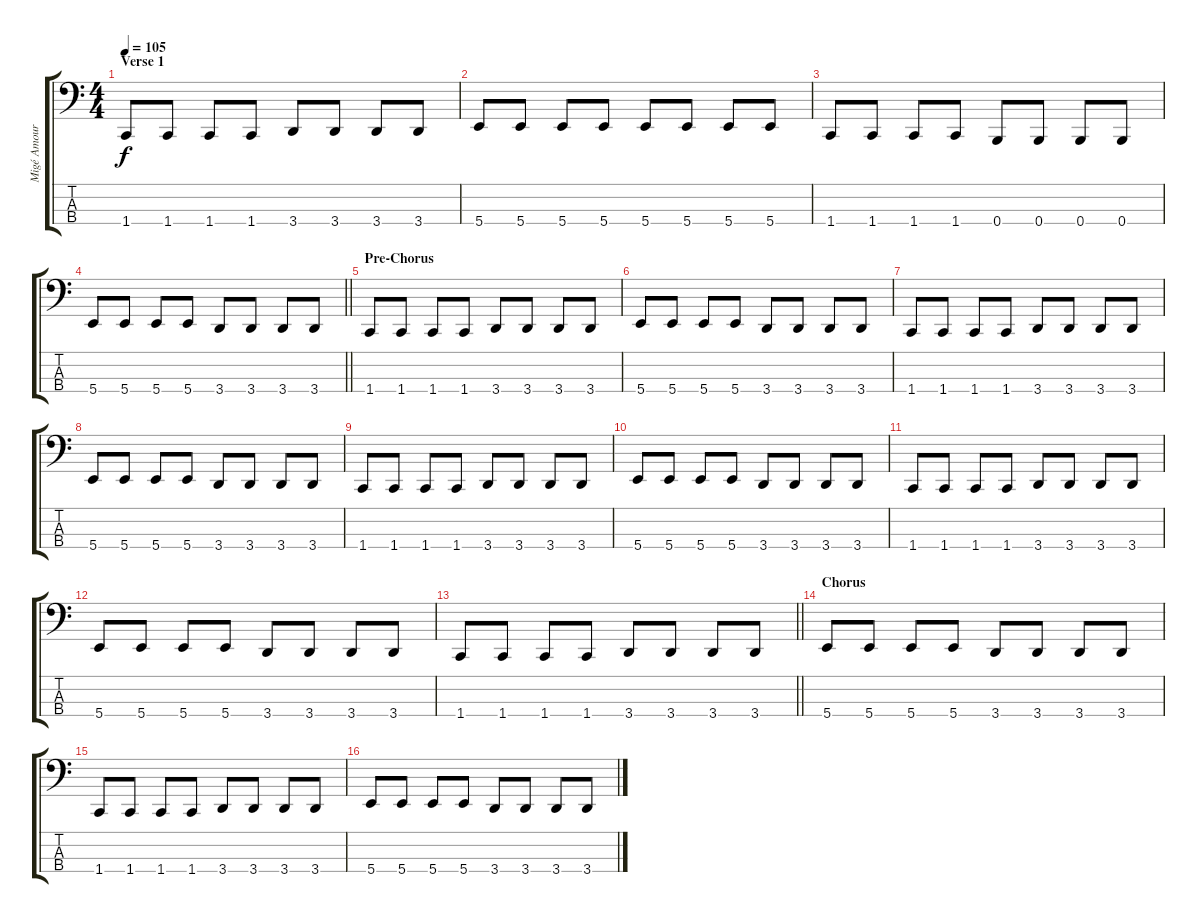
\track ("Migé Amour (Bass)" "Migé Amour") {instrument electricbassfinger}
\staff {score tabs}
\tuning (D2 A1 E1 B0) {hide}
\ts (4 4)
\section ("" "Verse 1")
\tempo 105
\clef f4
\ks c
1.4.8{dy f} 1.4.8 1.4.8 1.4.8 3.4.8 3.4.8 3.4.8 3.4.8 |
5.4.8 5.4.8 5.4.8 5.4.8 5.4.8 5.4.8 5.4.8 5.4.8 |
1.4.8 1.4.8 1.4.8 1.4.8 0.4.8 0.4.8 0.4.8 0.4.8 |
\barLineRight lightlight
5.4.8 5.4.8 5.4.8 5.4.8 3.4.8 3.4.8 3.4.8 3.4.8 |
\section ("" "Pre-Chorus")
1.4.8 1.4.8 1.4.8 1.4.8 3.4.8 3.4.8 3.4.8 3.4.8 |
5.4.8 5.4.8 5.4.8 5.4.8 3.4.8 3.4.8 3.4.8 3.4.8 |
1.4.8 1.4.8 1.4.8 1.4.8 3.4.8 3.4.8 3.4.8 3.4.8 |
5.4.8 5.4.8 5.4.8 5.4.8 3.4.8 3.4.8 3.4.8 3.4.8 |
1.4.8 1.4.8 1.4.8 1.4.8 3.4.8 3.4.8 3.4.8 3.4.8 |
5.4.8 5.4.8 5.4.8 5.4.8 3.4.8 3.4.8 3.4.8 3.4.8 |
1.4.8 1.4.8 1.4.8 1.4.8 3.4.8 3.4.8 3.4.8 3.4.8 |
5.4.8 5.4.8 5.4.8 5.4.8 3.4.8 3.4.8 3.4.8 3.4.8 |
\barLineRight lightlight
1.4.8 1.4.8 1.4.8 1.4.8 3.4.8 3.4.8 3.4.8 3.4.8 |
\section ("" "Chorus")
5.4.8 5.4.8 5.4.8 5.4.8 3.4.8 3.4.8 3.4.8 3.4.8 |
1.4.8 1.4.8 1.4.8 1.4.8 3.4.8 3.4.8 3.4.8 3.4.8 |
5.4.8 5.4.8 5.4.8 5.4.8 3.4.8 3.4.8 3.4.8 3.4.8
